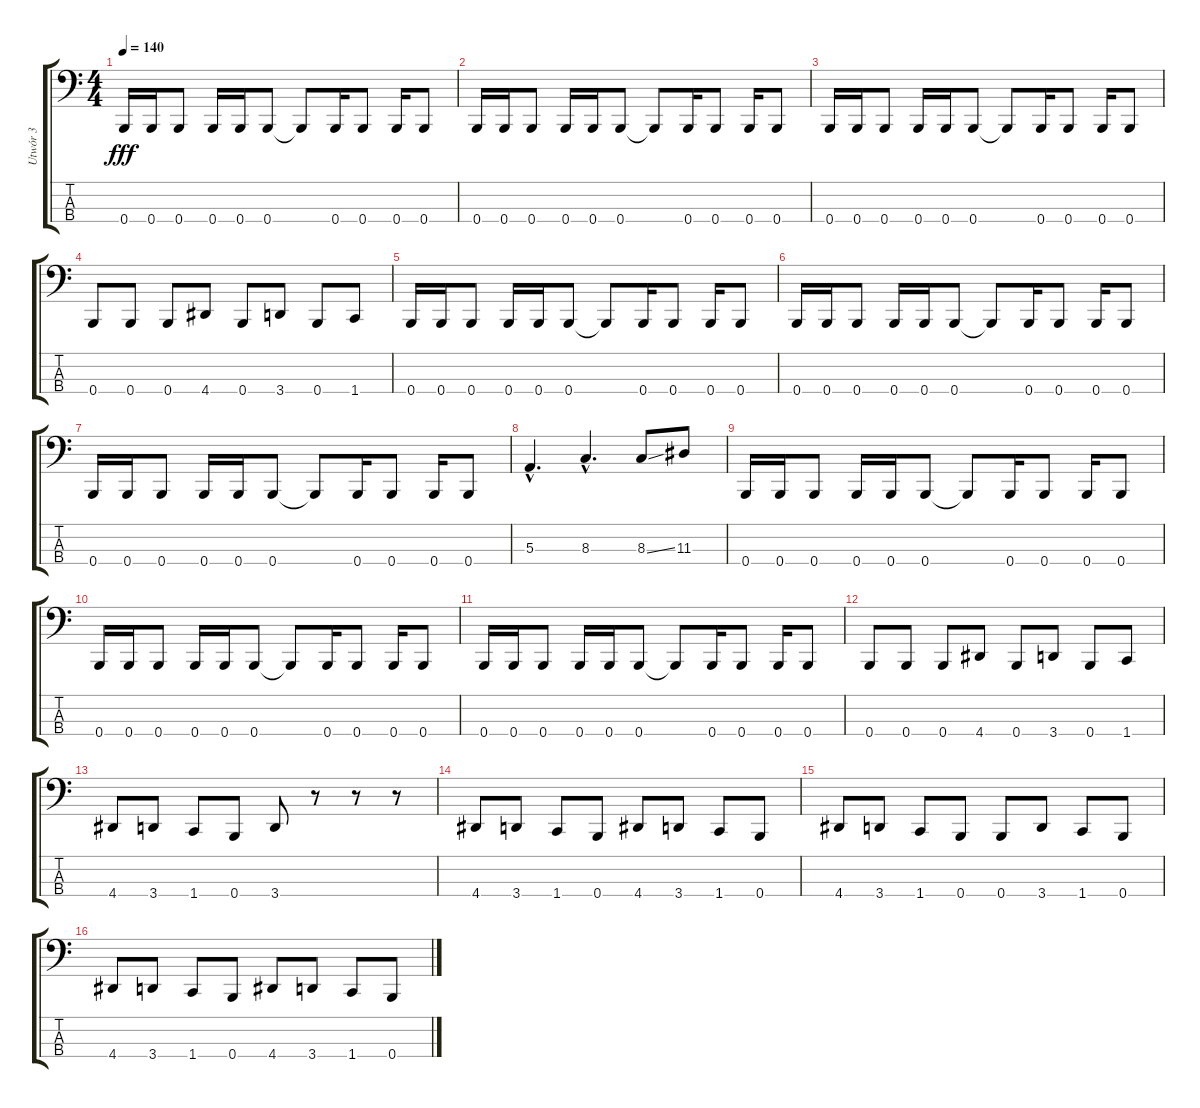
\track ("Utwór 3" "Utwór 3") {instrument electricbasspick}
\staff {score tabs}
\tuning (D2 A1 E1 B0) {hide}
\ts (4 4)
\tempo 140
\clef f4
\ks c
0.4.16{dy fff} 0.4.16 0.4.8 0.4.16 0.4.16 0.4.8 0.4{t}.8 0.4.16 0.4.8 0.4.16 0.4.8 |
0.4.16 0.4.16 0.4.8 0.4.16 0.4.16 0.4.8 0.4{t}.8 0.4.16 0.4.8 0.4.16 0.4.8 |
0.4.16 0.4.16 0.4.8 0.4.16 0.4.16 0.4.8 0.4{t}.8 0.4.16 0.4.8 0.4.16 0.4.8 |
0.4.8 0.4.8 0.4.8 4.4.8 0.4.8 3.4.8 0.4.8 1.4.8 |
0.4.16 0.4.16 0.4.8 0.4.16 0.4.16 0.4.8 0.4{t}.8 0.4.16 0.4.8 0.4.16 0.4.8 |
0.4.16 0.4.16 0.4.8 0.4.16 0.4.16 0.4.8 0.4{t}.8 0.4.16 0.4.8 0.4.16 0.4.8 |
0.4.16 0.4.16 0.4.8 0.4.16 0.4.16 0.4.8 0.4{t}.8 0.4.16 0.4.8 0.4.16 0.4.8 |
5.3{hac}.4{d} 8.3{hac}.4{d} 8.3{ss}.8 11.3.8 |
0.4.16 0.4.16 0.4.8 0.4.16 0.4.16 0.4.8 0.4{t}.8 0.4.16 0.4.8 0.4.16 0.4.8 |
0.4.16 0.4.16 0.4.8 0.4.16 0.4.16 0.4.8 0.4{t}.8 0.4.16 0.4.8 0.4.16 0.4.8 |
0.4.16 0.4.16 0.4.8 0.4.16 0.4.16 0.4.8 0.4{t}.8 0.4.16 0.4.8 0.4.16 0.4.8 |
0.4.8 0.4.8 0.4.8 4.4.8 0.4.8 3.4.8 0.4.8 1.4.8 |
4.4.8 3.4.8 1.4.8 0.4.8 3.4.8 r.8 r.8 r.8 |
4.4.8 3.4.8 1.4.8 0.4.8 4.4.8 3.4.8 1.4.8 0.4.8 |
4.4.8 3.4.8 1.4.8 0.4.8 0.4.8 3.4.8 1.4.8 0.4.8 |
4.4.8 3.4.8 1.4.8 0.4.8 4.4.8 3.4.8 1.4.8 0.4.8
